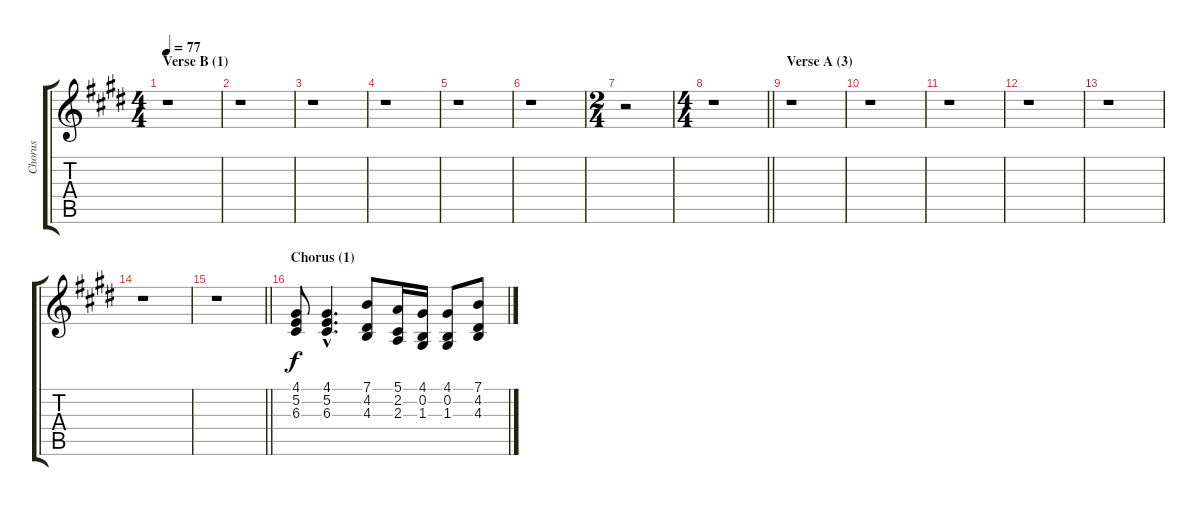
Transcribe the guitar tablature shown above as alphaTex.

\track ("Chorus" "Chorus") {instrument sopranosax}
\staff {score tabs}
\tuning (E4 B3 G3 D3 A2 E2) {hide}
\ts (4 4)
\section ("" "Verse B (1)")
\tempo 77
\clef g2
\ks e
r.1{dy f} |
r.1 |
r.1 |
r.1 |
r.1 |
r.1 |
\ts (2 4)
r.2 |
\ts (4 4)
\barLineRight lightlight
r.1 |
\section ("" "Verse A (3)")
r.1 |
r.1 |
r.1 |
r.1 |
r.1 |
r.1 |
\barLineRight lightlight
r.1 |
\section ("" "Chorus (1)")
(4.1 5.2 6.3).8 (4.1{hac} 5.2{hac} 6.3{hac}).4{d} (7.1 4.2 4.3).8 (5.1 2.2 2.3).16 (4.1 0.2 1.3).16 (4.1 0.2 1.3).8 (7.1 4.2 4.3).8
